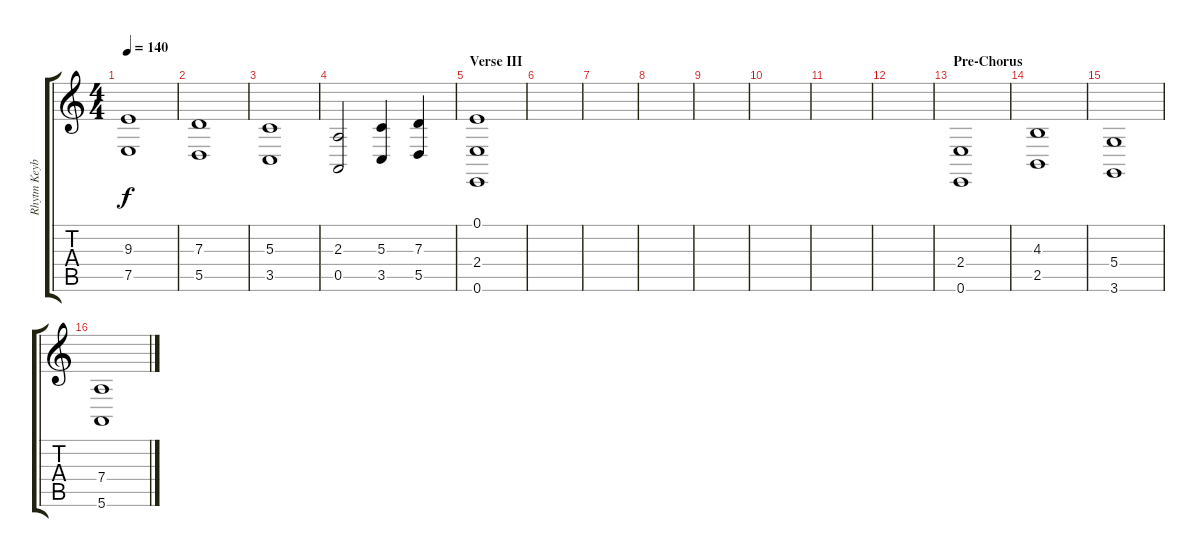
\track ("Rhytm Keyboards" "Rhytm Keyb") {instrument timpani}
\staff {score tabs}
\tuning (E4 B3 G3 D3 A2 E2) {hide}
\ts (4 4)
\tempo 140
\clef g2
\ks c
(9.3 7.5).1{dy f} |
(7.3 5.5).1 |
(5.3 3.5).1 |
(2.3 0.5).2 (5.3 3.5).4 (7.3 5.5).4 |
\section ("" "Verse III")
(0.1 2.4 0.6).1{instrument orchestrahit} |
|
|
|
|
|
|
|
\section ("" "Pre-Chorus")
(2.4 0.6).1{instrument stringensemble1} |
(4.3 2.5).1 |
(5.4 3.6).1 |
(7.4 5.6).1
